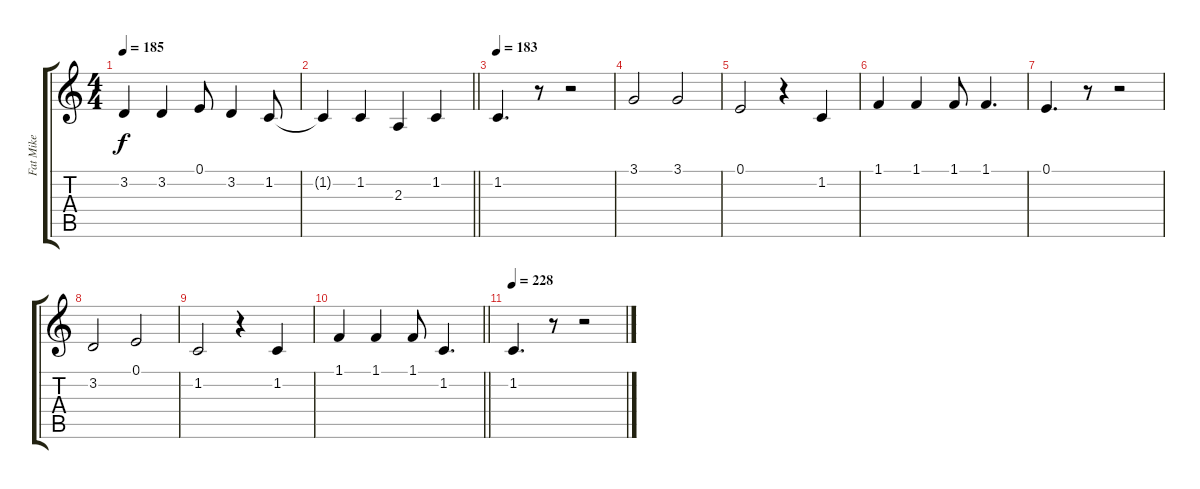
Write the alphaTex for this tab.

\track ("Fat Mike" "Fat Mike") {instrument bassoon}
\staff {score tabs}
\tuning (E4 B3 G3 D3 A2 E2) {hide}
\ts (4 4)
\tempo 185
\clef g2
\ks c
3.2.4{dy f} 3.2.4 0.1.8 3.2.4 1.2.8 |
\barLineRight lightlight
1.2{t}.4 1.2.4 2.3.4 1.2.4 |
\section ("" "")
\tempo 183
1.2.4{d} r.8 r.2 |
3.1.2 3.1.2 |
0.1.2 r.4 1.2.4 |
1.1.4 1.1.4 1.1.8 1.1.4{d} |
0.1.4{d} r.8 r.2 |
3.2.2 0.1.2 |
1.2.2 r.4 1.2.4 |
\barLineRight lightlight
1.1.4 1.1.4 1.1.8 1.2.4{d} |
\section ("" "")
\tempo 228
1.2.4{d} r.8 r.2
